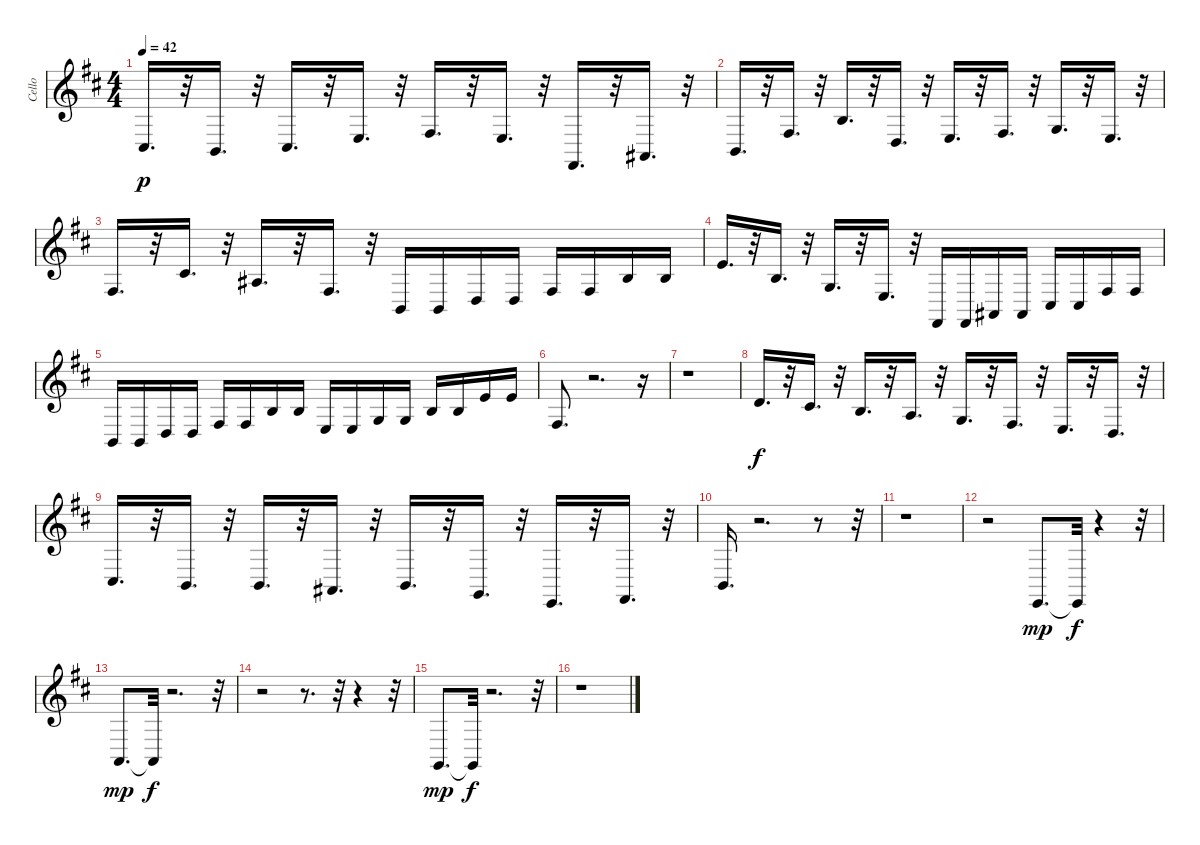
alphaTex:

\track ("Cello" "Cello") {instrument cello}
\staff {score}
\tuning (E4 B3 G3 D3 A2 E2) {hide}
\ts (4 4)
\tempo 42
\clef g2
\ks d
4.5.16{d dy p} r.32 2.5.16{d} r.32 4.5.16{d} r.32 2.4.16{d} r.32 4.4.16{d} r.32 2.4.16{d} r.32 2.6.16{d} r.32 1.5.16{d} r.32 |
2.5.16{d} r.32 4.4.16{d} r.32 0.2.16{d} r.32 0.4.16{d} r.32 2.4.16{d} r.32 4.4.16{d} r.32 0.3.16{d} r.32 2.4.16{d} r.32 |
4.4.16{d} r.32 2.2.16{d} r.32 3.3.16{d} r.32 4.4.16{d} r.32 2.5.16 2.5.16 0.4.16 0.4.16 4.4.16 4.4.16 0.2.16 0.2.16 |
0.1.16{d} r.32 0.2.16{d} r.32 0.3.16{d} r.32 2.4.16{d} r.32 2.6.16 2.6.16 1.5.16 1.5.16 4.5.16 4.5.16 4.4.16 4.4.16 |
2.5.16 2.5.16 0.4.16 0.4.16 4.4.16 4.4.16 0.2.16 0.2.16 2.4.16 2.4.16 0.3.16 0.3.16 0.2.16 0.2.16 0.1.16 0.1.16 |
4.4.8{d} r.2{d} r.16 |
r.1 |
3.2.16{d dy f} r.32 2.2.16{d} r.32 0.2.16{d} r.32 2.3.16{d} r.32 0.3.16{d} r.32 4.4.16{d} r.32 2.4.16{d} r.32 0.4.16{d} r.32 |
4.5.16{d} r.32 2.5.16{d} r.32 2.5.16{d} r.32 1.5.16{d} r.32 2.5.16{d} r.32 3.6.16{d} r.32 0.6.16{d} r.32 2.6.16{d} r.32 |
2.5.16{d} r.2{d} r.8 r.32 |
r.1 |
r.2 0.6.8{d dy mp} 0.6{t}.32{dy f} r.4 r.32 |
0.5.8{d dy mp} 0.5{t}.32{dy f} r.2{d} r.32 |
r.2 r.8{d} r.32 r.4 r.32 |
3.6.8{d dy mp} 3.6{t}.32{dy f} r.2{d} r.32 |
r.1
